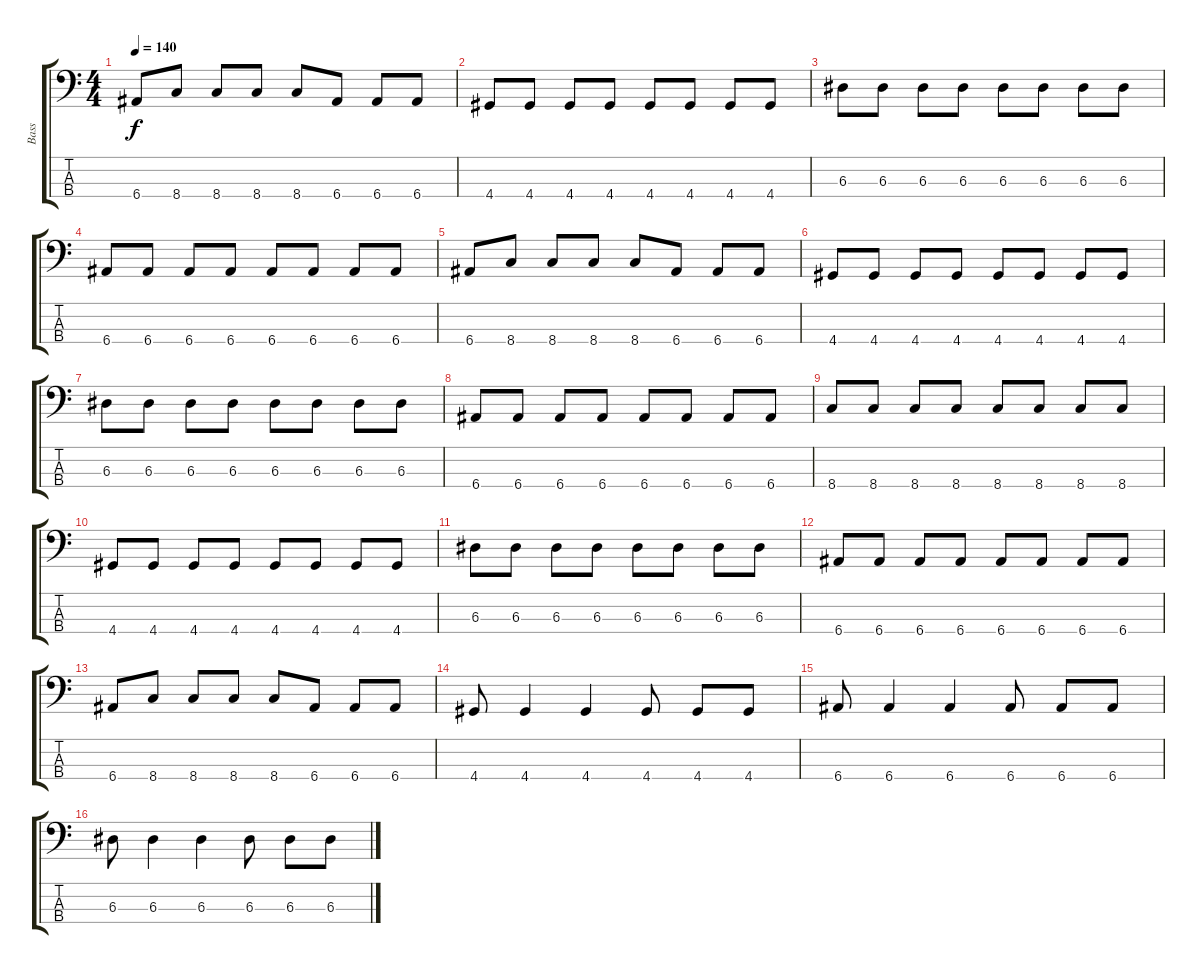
\track ("Bass" "Bass") {instrument electricbasspick}
\staff {score tabs}
\tuning (G2 D2 A1 E1) {hide}
\ts (4 4)
\tempo 140
\clef f4
\ks c
6.4.8{dy f} 8.4.8 8.4.8 8.4.8 8.4.8 6.4.8 6.4.8 6.4.8 |
4.4.8 4.4.8 4.4.8 4.4.8 4.4.8 4.4.8 4.4.8 4.4.8 |
6.3.8 6.3.8 6.3.8 6.3.8 6.3.8 6.3.8 6.3.8 6.3.8 |
6.4.8 6.4.8 6.4.8 6.4.8 6.4.8 6.4.8 6.4.8 6.4.8 |
6.4.8 8.4.8 8.4.8 8.4.8 8.4.8 6.4.8 6.4.8 6.4.8 |
4.4.8 4.4.8 4.4.8 4.4.8 4.4.8 4.4.8 4.4.8 4.4.8 |
6.3.8 6.3.8 6.3.8 6.3.8 6.3.8 6.3.8 6.3.8 6.3.8 |
6.4.8 6.4.8 6.4.8 6.4.8 6.4.8 6.4.8 6.4.8 6.4.8 |
8.4.8 8.4.8 8.4.8 8.4.8 8.4.8 8.4.8 8.4.8 8.4.8 |
4.4.8 4.4.8 4.4.8 4.4.8 4.4.8 4.4.8 4.4.8 4.4.8 |
6.3.8 6.3.8 6.3.8 6.3.8 6.3.8 6.3.8 6.3.8 6.3.8 |
6.4.8 6.4.8 6.4.8 6.4.8 6.4.8 6.4.8 6.4.8 6.4.8 |
6.4.8 8.4.8 8.4.8 8.4.8 8.4.8 6.4.8 6.4.8 6.4.8 |
4.4.8 4.4.4 4.4.4 4.4.8 4.4.8 4.4.8 |
6.4.8 6.4.4 6.4.4 6.4.8 6.4.8 6.4.8 |
6.3.8 6.3.4 6.3.4 6.3.8 6.3.8 6.3.8
